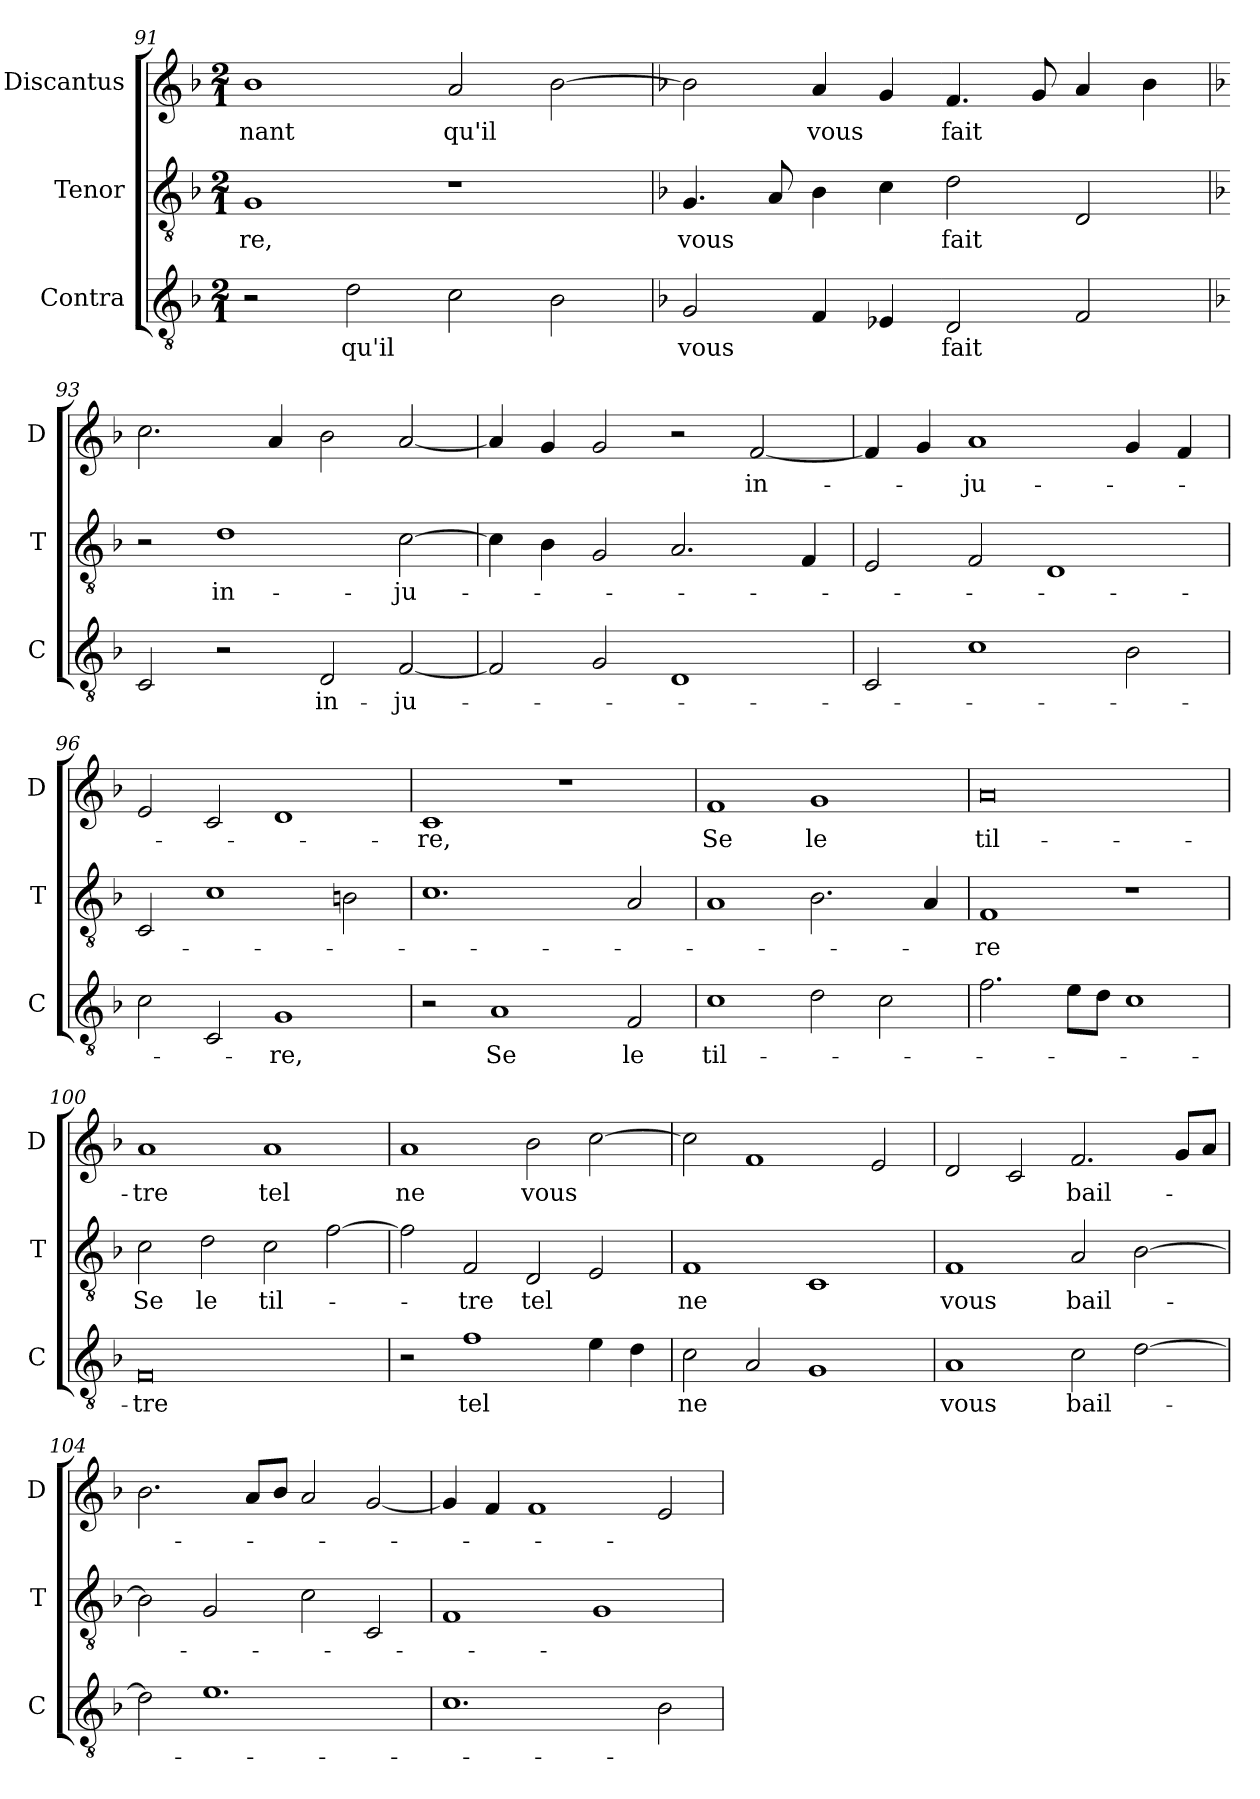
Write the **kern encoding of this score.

**kern	**text	**kern	**text	**kern	**text
*part3	*part3	*part2	*part2	*part1	*part1
*staff3	*staff3	*staff2	*staff2	*staff1	*staff1
*I"Contra	*	*I"Tenor	*	*I"Discantus	*
*I'C	*	*I'T	*	*I'D	*
*clefGv2	*	*clefGv2	*	*clefG2	*
*k[b-]	*	*k[b-]	*	*k[b-]	*
*M2/1	*	*M2/1	*	*M2/1	*
=91	=91	=91	=91	=91	=91
2r	.	1G	-re,	1b-	-nant
2d\	qu'il	.	.	.	.
2c\	.	1r	.	2a/	qu'il
2B-\	.	.	.	[2b-\	.
=92	=92	=92	=92	=92	=92
*	*	*k[b-]	*	*	*
2G/	vous	4.G/	vous	2b-\]	.
.	.	8A/	.	.	.
4F/	.	4B-\	.	4a/	vous
4E-/	.	4c\	.	4g/	.
2D/	fait	2d\	fait	4.f/	fait
.	.	.	.	8g/	.
2F/	.	2D/	.	4a/	.
.	.	.	.	4b-\	.
=93	=93	=93	=93	=93	=93
*k[b-]	*	*	*	*	*
2C/	.	2r	.	2.cc\	.
2r	.	1d	in-	.	.
.	.	.	.	4a/	.
2D/	in-	.	.	2b-\	.
[2F/	-ju-	[2c\	-ju-	[2a/	.
=94	=94	=94	=94	=94	=94
2F/]	.	4c\]	.	4a/]	.
.	.	4B-\	.	4g/	.
2G/	.	2G/	.	2g/	.
1D	.	2.A/	.	2r	.
.	.	.	.	[2f/	in-
.	.	4F/	.	.	.
=95	=95	=95	=95	=95	=95
2C/	.	2E/	.	4f/]	.
.	.	.	.	4g/	.
1c	.	2F/	.	1a	-ju-
.	.	1D	.	.	.
2B-\	.	.	.	4g/	.
.	.	.	.	4f/	.
=96	=96	=96	=96	=96	=96
2c\	.	2C/	.	2e/	.
2C/	.	1c	.	2c/	.
1G	-re,	.	.	1d	.
.	.	2Bn\	.	.	.
=97	=97	=97	=97	=97	=97
2r	.	1.c	.	1c	-re,
1A	Se	.	.	.	.
.	.	.	.	1r	.
2F/	le	2A/	.	.	.
=98	=98	=98	=98	=98	=98
1c	til-	1A	.	1f	Se
2d\	.	2.B-\	.	1g	le
2c\	.	.	.	.	.
.	.	4A/	.	.	.
=99	=99	=99	=99	=99	=99
2.f\	.	1F	-re	0a	til-
8e\L	.	.	.	.	.
8d\J	.	.	.	.	.
1c	.	1r	.	.	.
=100	=100	=100	=100	=100	=100
0F	-tre	2c\	Se	1a	-tre
.	.	2d\	le	.	.
.	.	2c\	til-	1a	tel
.	.	[2f\	.	.	.
=101	=101	=101	=101	=101	=101
2r	.	2f\]	.	1a	ne
1f	tel	2F/	-tre	.	.
.	.	2D/	tel	2b-\	vous
4e\	.	2E/	.	[2cc\	.
4d\	.	.	.	.	.
=102	=102	=102	=102	=102	=102
2c\	ne	1F	ne	2cc\]	.
2A/	.	.	.	1f	.
1G	.	1C	.	.	.
.	.	.	.	2e/	.
=103	=103	=103	=103	=103	=103
1A	vous	1F	vous	2d/	.
.	.	.	.	2c/	.
2c\	bail-	2A/	bail-	2.f/	bail-
[2d\	.	[2B-\	.	.	.
.	.	.	.	8g/L	.
.	.	.	.	8a/J	.
=104	=104	=104	=104	=104	=104
2d\]	.	2B-\]	.	2.b-\	.
1.e	.	2G/	.	.	.
.	.	.	.	8a/L	.
.	.	.	.	8b-/J	.
.	.	2c\	.	2a/	.
.	.	2C/	.	[2g/	.
=105	=105	=105	=105	=105	=105
1.c	.	1F	.	4g/]	.
.	.	.	.	4f/	.
.	.	.	.	1f	.
.	.	1G	.	.	.
2B-\	.	.	.	2e/	.
=	=	=	=	=	=
*-	*-	*-	*-	*-	*-
